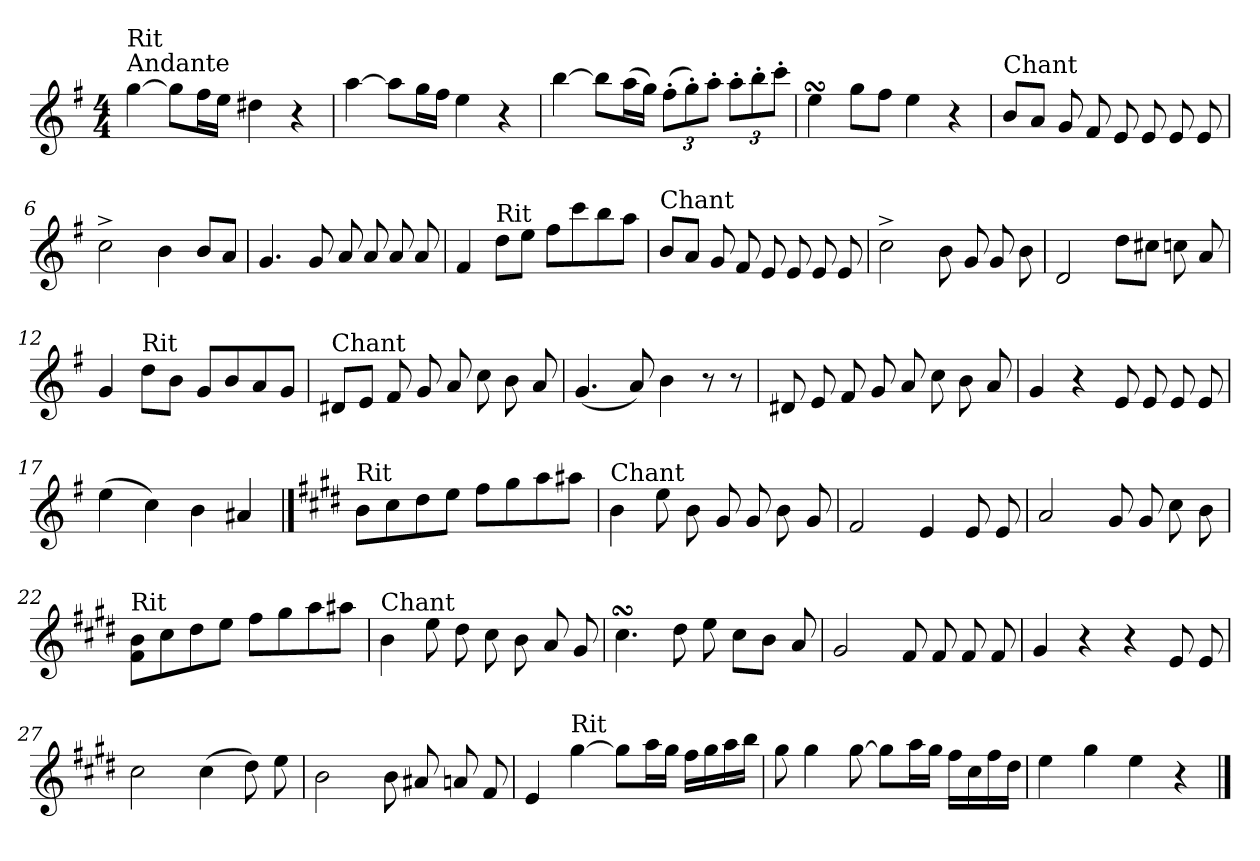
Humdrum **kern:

**kern
*part1
*staff1
*clefG2
*k[f#]
*G:
*M4/4
=1
!LO:TX:a:t=Andante
!LO:TX:a:t=Rit
[4gg\
8gg\L]
16ff#\L
16ee\JJ
4dd#X\
4r
=2
[4aa\
8aa\L]
16gg\L
16ff#\JJ
4ee\
4r
=3
[4bb\
8bb\L]
(>16aa\L
16gg\JJ)
(>12ff#'>\L
12gg'>\)
12aa'>\J
12aa'>\L
12bb'>\
12ccc'>\J
=4
4eesSSS\
8gg\L
8ff#\J
4ee\
4r
!!LO:LB:g=z
=5
!LO:TX:a:t=Chant
8b/L
8a/J
8g/
8f#/
8e/
8e/
8e/
8e/
=6
2cc^>\
4b\
8b/L
8a/J
=7
4.g/
8g/
8a/
8a/
8a/
8a/
=8
4f#/
!LO:TX:a:t=Rit
8dd\L
8ee\J
8ff#\L
8ccc\
8bb\
8aa\J
=9
!LO:TX:a:t=Chant
8b/L
8a/J
8g/
8f#/
8e/
8e/
8e/
8e/
!!LO:LB:g=z
=10
2cc^>\
8b\
8g/
8g/
8b\
=11
2d/
8dd\L
8cc#X\J
8ccn\
8a/
=12
4g/
!LO:TX:a:t=Rit
8dd\L
8b\J
8g/L
8b/
8a/
8g/J
=13
!LO:TX:a:t=Chant
8d#X/L
8e/J
8f#/
8g/
8a/
8cc\
8b\
8a/
=14
(<4.g/
8a/)
4b\
8r
8r
!!LO:LB:g=z
=15
8d#X/
8e/
8f#/
8g/
8a/
8cc\
8b\
8a/
=16
4g/
4r
8e/
8e/
8e/
8e/
=17
(>4ee\
4cc\)
4b\
4a#X/
==18
*k[f#c#g#d#]
!LO:TX:a:t=Rit
8b\L
8cc#\
8dd#\
8ee\J
8ff#\L
8gg#\
8aa\
8aa#X\J
!!LO:LB:g=z
=19
!LO:TX:a:t=Chant
4b\
8ee\
8b\
8g#/
8g#/
8b\
8g#/
=20
2f#/
4e/
8e/
8e/
=21
2a/
8g#/
8g#/
8cc#\
8b\
=22
!LO:TX:a:t=Rit
8f#\ 8b\L
8cc#\
8dd#\
8ee\J
8ff#\L
8gg#\
8aa\
8aa#X\J
=23
!LO:TX:a:t=Chant
4b\
8ee\
8dd#\
8cc#\
8b\
8a/
8g#/
!!LO:LB:g=z
=24
4.cc#sSSS\
8dd#\
8ee\
8cc#\L
8b\J
8a/
=25
2g#/
8f#/
8f#/
8f#/
8f#/
=26
4g#/
4r
4r
8e/
8e/
=27
2cc#\
(>4cc#\
8dd#\)
8ee\
=28
2b\
8b\
8a#X/
8an/
8f#/
!!LO:LB:g=z
=29
4e/
!LO:TX:a:t=Rit
[4gg#\
8gg#\L]
16aa\L
16gg#\JJ
16ff#\LL
16gg#\
16aa\
16bb\JJ
=30
8gg#\
4gg#\
[8gg#\
8gg#\L]
16aa\L
16gg#\JJ
16ff#\LL
16cc#\
16ff#\
16dd#\JJ
=31
4ee\
4gg#\
4ee\
4r
==
*-
